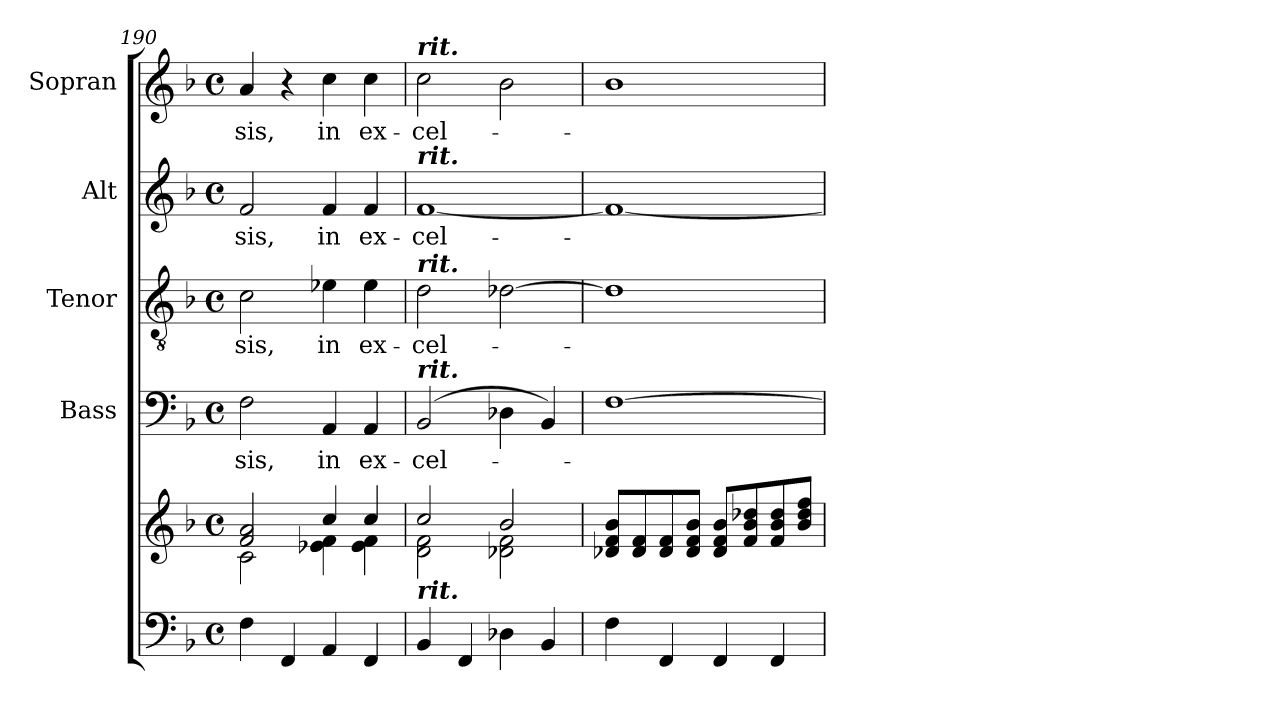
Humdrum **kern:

**kern	**kern	**kern	**text	**kern	**text	**kern	**text	**kern	**text
*part5	*part5	*part4	*part4	*part3	*part3	*part2	*part2	*part1	*part1
*staff6	*staff5	*staff4	*staff4	*staff3	*staff3	*staff2	*staff2	*staff1	*staff1
*	*	*I"Bass	*	*I"Tenor	*	*I"Alt	*	*I"Sopran	*
*	*	*I'B.	*	*I'T.	*	*I'A.	*	*I'S.	*
*clefF4	*clefG2	*clefF4	*	*clefGv2	*	*clefG2	*	*clefG2	*
*k[b-]	*k[b-]	*k[b-]	*	*k[b-]	*	*k[b-]	*	*k[b-]	*
*F:	*F:	*F:	*	*F:	*	*F:	*	*F:	*
*M4/4	*M4/4	*M4/4	*	*M4/4	*	*M4/4	*	*M4/4	*
*met(c)	*met(c)	*met(c)	*	*met(c)	*	*met(c)	*	*met(c)	*
=190	=190	=190	=190	=190	=190	=190	=190	=190	=190
*	*^	*	*	*	*	*	*	*	*
!	!	!	!	!LO:LY:b	!	!LO:LY:b	!	!LO:LY:b	!	!LO:LY:b
4F\	2f/ 2a/	2c\	2F\	-sis,	2c\	-sis,	2f/	-sis,	4a/	-sis,
4FF/	.	.	.	.	.	.	.	.	4r	.
!	!	!	!	!LO:LY:b	!	!LO:LY:b	!	!LO:LY:b	!	!LO:LY:b
4AA/	4cc/	4e-X\ 4f\	4AA/	in	4e-X\	in	4f/	in	4cc\	in
!	!	!	!	!LO:LY:b	!	!LO:LY:b	!	!LO:LY:b	!	!LO:LY:b
4FF/	4cc/	4e-\ 4f\	4AA/	ex-	4e-\	ex-	4f/	ex-	4cc\	ex-
=191	=191	=191	=191	=191	=191	=191	=191	=191	=191	=191
!	!	!	!	!	!	!	!	!	!LO:TX:a:Bi:t=rit.	!
!	!	!	!	!	!	!	!LO:TX:a:Bi:t=rit.	!	!	!
!	!	!	!	!	!LO:TX:a:Bi:t=rit.	!	!	!	!	!
!	!	!	!LO:TX:a:Bi:t=rit.	!	!	!	!	!	!	!
!	!LO:TX:b:Bi:t=rit.	!	!	!	!	!	!	!	!	!
!	!	!	!	!LO:LY:b	!	!LO:LY:b	!	!LO:LY:b	!	!LO:LY:b
4BB-/	2cc/	2d\ 2f\	(2BB-/	-cel-	2d\	-cel-	[1f	-cel-	2cc\	-cel-
4FF/	.	.	.	.	.	.	.	.	.	.
4D-X\	2b-/	2d-X\ 2f\	4D-X\	.	[2d-X\	.	.	.	2b-\	.
4BB-/	.	.	4BB-/)	.	.	.	.	.	.	.
*	*v	*v	*	*	*	*	*	*	*	*
=192	=192	=192	=192	=192	=192	=192	=192	=192	=192
4F\	8d-X/ 8f/ 8b-/L	[1F	.	1d-]	.	1f_	.	1b-	.
.	8d-/ 8f/	.	.	.	.	.	.	.	.
4FF/	8d-/ 8f/	.	.	.	.	.	.	.	.
.	8d-/ 8f/ 8b-/J	.	.	.	.	.	.	.	.
4FF/	8d-/ 8f/ 8b-/L	.	.	.	.	.	.	.	.
.	8f/ 8b-/ 8dd-X/	.	.	.	.	.	.	.	.
4FF/	8f/ 8b-/ 8dd-/	.	.	.	.	.	.	.	.
.	8b-/ 8dd-/ 8ff/J	.	.	.	.	.	.	.	.
=	=	=	=	=	=	=	=	=	=
*-	*-	*-	*-	*-	*-	*-	*-	*-	*-
